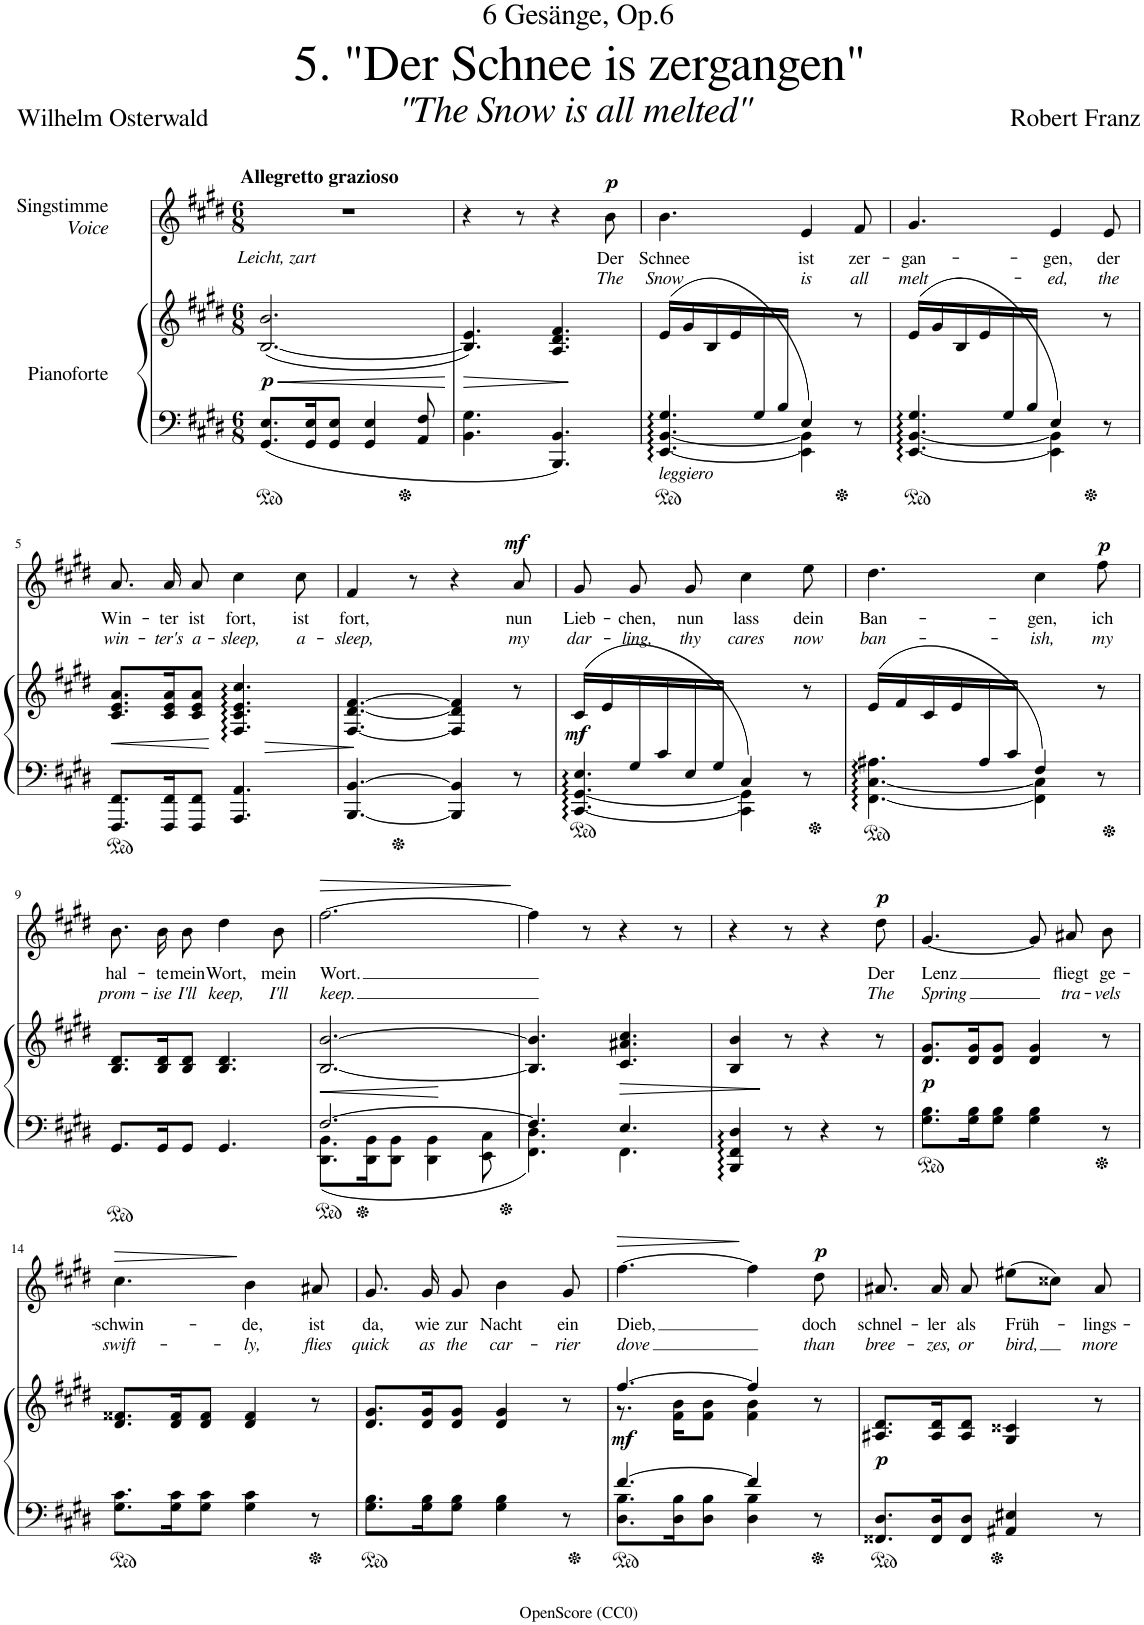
**kern	**kern	**dynam	**kern	**text	**text	**dynam
*part2	*part2	*part2	*part1	*part1	*part1	*part1
*staff3	*staff2	*staff2/3	*staff1	*staff1	*staff1	*staff1
*I"Pianoforte	*	*	*I"Singstimme Voice	*	*	*
*I'Pno	*	*	*	*	*	*
*clefF4	*clefG2	*	*clefG2	*	*	*
*k[f#c#g#d#]	*k[f#c#g#d#]	*	*k[f#c#g#d#]	*	*	*
*M6/8	*M6/8	*	*M6/8	*	*	*
=1	=1	=1	=1	=1	=1	=1
!	!	!	!LO:TX:a:B:t=Allegretto grazioso	!	!	!
!	!	!	!LO:TX:b:i:t=Leicht, zart	!	!	!
!	!	!LO:HP:b	!	!	!	!
!	!	!LO:DY:n=1:b	!	!	!	!
8.GG#/ 8.E/L	([2.B/ 2.b/	< p	2.r	.	.	.
16GG#/ 16E/K	.	.	.	.	.	.
8GG#/ 8E/J	.	.	.	.	.	.
4GG#/ 4E/	.	.	.	.	.	.
8AA/ 8F#/	.	.	.	.	.	.
.	.	[	.	.	.	.
=2	=2	=2	=2	=2	=2	=2
!	!	!LO:HP:b	!	!	!	!
4.BB\ 4.G#\	4.B/] 4.e/)	>	4r	.	.	.
.	.	.	8r	.	.	.
4.BBB/ 4.BB/	4.A/ 4.d#/ 4.f#/	]	4r	.	.	.
!	!	!	!	!LO:LY:b	!LO:LY:b	!LO:DY:a
.	.	.	8b\	Der	The	p
=3	=3	=3	=3	=3	=3	=3
*^	*	*	*	*	*	*
!LO:TX:b:i:t=leggiero	!	!	!	!	!	!	!
!	!	!	!	!	!LO:LY:b	!LO:LY:b	!
4ryy	[4.EE/ [<4.BB/ 4.G#/	(16e/LL	.	4.b\	Schnee	Snow	.
.	.	16g#/	.	.	.	.	.
.	.	16B/	.	.	.	.	.
.	.	16e/	.	.	.	.	.
16G#/	.	4.ryy	.	.	.	.	.
16B/JJ	.	.	.	.	.	.	.
!	!	!	!	!	!LO:LY:b	!LO:LY:b	!
4E/)	4EE\] 4BB\]	.	.	4e/	ist	is	.
!	!	!	!	!	!LO:LY:b	!LO:LY:b	!
8ryy	8r	8r	.	8f#/	zer-	all	.
=4	=4	=4	=4	=4	=4	=4	=4
!	!	!	!	!	!LO:LY:b	!LO:LY:b	!
4ryy	[4.EE/ [<4.BB/ 4.G#/	(16e/LL	.	4.g#/	-gan-	melt-	.
.	.	16g#/	.	.	.	.	.
.	.	16B/	.	.	.	.	.
.	.	16e/	.	.	.	.	.
16G#/	.	4.ryy	.	.	.	.	.
16B/JJ	.	.	.	.	.	.	.
!	!	!	!	!	!LO:LY:b	!LO:LY:b	!
4E/)	4EE\] 4BB\]	.	.	4e/	-gen,	-ed,	.
!	!	!	!	!	!LO:LY:b	!LO:LY:b	!
8ryy	8r	8r	.	8e/	der	the	.
!!LO:LB:g=z
=5	=5	=5	=5	=5	=5	=5	=5
!	!	!	!LO:HP:b	!	!LO:LY:b	!LO:LY:b	!
*v	*v	*^	*	*	*	*	*
8.FFF#/ 8.FF#/L	8.c#/ 8.e/ 8.a/L	4ryy	<	8.a/	Win-	win-	.
!	!	!	!	!	!LO:LY:b	!LO:LY:b	!
16FFF#/ 16FF#/K	16c#/ 16e/ 16a/K	.	.	16a/	-ter	-ter's	.
!	!	!	!	!	!LO:LY:b	!LO:LY:b	!
8FFF#/ 8FF#/J	8c#/ 8e/ 8a/J	8ryy	.	8a/	ist	a-	.
!	!	!	!	!	!LO:LY:b	!LO:LY:b	!
4.AAA/ 4.AA/	4.F#/ 4.c#/ 4.e/ 4.cc#/	8ryy	[	4cc#\	fort,	-sleep,	.
!	!	!	!LO:HP:b	!	!	!	!
.	.	8ryy	>	.	.	.	.
!	!	!	!	!	!LO:LY:b	!LO:LY:b	!
.	.	8ryy	.	8cc#\	ist	a-	.
=6	=6	=6	=6	=6	=6	=6	=6
!	!	!	!	!	!LO:LY:b	!LO:LY:b	!
*	*v	*v	*	*	*	*	*
[4.BBB/ [4.BB/	[4.F#/ [4.d#/ [4.f#/	.	4f#/	fort,	-sleep,	.
.	.	.	8r	.	.	.
4BBB/] 4BB/]	4F#/] 4d#/] 4f#/]	.	4r	.	.	.
!	!	!	!	!LO:LY:b	!LO:LY:b	!LO:DY:a
8r	8r	.	8a/	nun	my	mf
=7	=7	=7	=7	=7	=7	=7
*^	*	*	*	*	*	*
!	!	!	!LO:DY:b	!	!LO:LY:b	!LO:LY:b	!
8ryy	[4.CC#/ [<4.GG#/ 4.E/	(16c#/LL	mf	8g#/	Lieb-	dar-	.
.	.	16e/	.	.	.	.	.
!	!	!	!	!	!LO:LY:b	!LO:LY:b	!
16G#/	.	2ryy	.	8g#/	-chen,	-ling,	.
16c#/	.	.	.	.	.	.	.
!	!	!	!	!	!LO:LY:b	!LO:LY:b	!
16E/	.	.	.	8g#/	nun	thy	.
16G#/JJ	.	.	.	.	.	.	.
!	!	!	!	!	!LO:LY:b	!LO:LY:b	!
4C#/)	4CC#\] 4GG#\]	.	.	4cc#\	lass	cares	.
!	!	!	!	!	!LO:LY:b	!LO:LY:b	!
8ryy	8r	8r	.	8ee\	dein	now	.
=8	=8	=8	=8	=8	=8	=8	=8
!	!	!	!	!	!LO:LY:b	!LO:LY:b	!
4ryy	[4.FF#\ [<4.C#\ 4.A#X\	(16e/LL	.	4.dd#\	Ban-	ban-	.
.	.	16f#/	.	.	.	.	.
.	.	16c#/	.	.	.	.	.
.	.	16e/	.	.	.	.	.
16A#/	.	4.ryy	.	.	.	.	.
16c#/JJ	.	.	.	.	.	.	.
!	!	!	!	!	!LO:LY:b	!LO:LY:b	!
4F#/)	4FF#\] 4C#\]	.	.	4cc#\	-gen,	-ish,	.
!	!	!	!	!	!LO:LY:b	!LO:LY:b	!LO:DY:a
8ryy	8r	8r	.	8ff#\	ich	my	p
!!LO:LB:g=z
=9	=9	=9	=9	=9	=9	=9	=9
!	!	!	!	!	!LO:LY:b	!LO:LY:b	!
*v	*v	*	*	*	*	*	*
8.GG#/L	8.B/ 8.d#/L	.	8.b\	hal-	prom-	.
!	!	!	!	!LO:LY:b	!LO:LY:b	!
16GG#/K	16B/ 16d#/K	.	16b\	-te	-ise	.
!	!	!	!	!LO:LY:b	!LO:LY:b	!
8GG#/J	8B/ 8d#/J	.	8b\	mein	I'll	.
!	!	!	!	!LO:LY:b	!LO:LY:b	!
4.GG#/	4.B/ 4.d#/	.	4dd#\	Wort,	keep,	.
!	!	!	!	!LO:LY:b	!LO:LY:b	!
.	.	.	8b\	mein	I'll	.
=10	=10	=10	=10	=10	=10	=10
*^	*	*	*	*	*	*
!	!	!	!LO:HP:b	!	!LO:LY:b	!LO:LY:b	!LO:HP:b
*	*	*^	*	*	*	*	*
[2.F#/	8.DD#\ 8.BB\L	[2.B/ [2.b/	4ryy	<	[2.ff#\	Wort.	keep.	>
.	16DD#\ 16BB\K	.	.	.	.	.	.	.
.	8DD#\ 8BB\J	.	8ryy	.	.	.	.	.
.	4DD#\ 4BB\	.	8ryy	.	.	.	.	.
.	.	.	8ryy	]	.	.	.	.
.	8EE\ 8C#\	.	8ryy	.	.	.	.	.
*v	*v	*	*	*	*	*	*	*
*	*v	*v	*	*	*	*	*
.	.	.	.	.	.	]
=11	=11	=11	=11	=11	=11	=11
*^	*	*	*	*	*	*
4.F#/]	4.FF#\ 4.D#\	4.B/] 4.b/]	.	4ff#\]	.	.	.
.	.	.	.	8r	.	.	.
4.E/	4.FF#\	4.c#/ 4.a#X/ 4.cc#/	.	4r	.	.	.
.	.	.	.	8r	.	.	.
*v	*v	*	*	*	*	*	*
=12	=12	=12	=12	=12	=12	=12
4BBB/ 4FF#/ 4D#/	4B/ 4b/	.	4r	.	.	.
8r	8r	[	8r	.	.	.
4r	4r	.	4r	.	.	.
!	!	!	!	!LO:LY:b	!LO:LY:b	!LO:DY:a
8r	8r	.	8dd#\	Der	The	p
=13	=13	=13	=13	=13	=13	=13
!	!	!LO:DY:b	!	!LO:LY:b	!LO:LY:b	!
8.G#\ 8.B\L	8.d#/ 8.g#/L	p	[4.g#/	Lenz	Spring	.
16G#\ 16B\K	16d#/ 16g#/K	.	.	.	.	.
8G#\ 8B\J	8d#/ 8g#/J	.	.	.	.	.
4G#\ 4B\	4d#/ 4g#/	.	8g#/]	.	.	.
!	!	!	!	!LO:LY:b	!LO:LY:b	!
.	.	.	8a#X/	fliegt	tra-	.
!	!	!	!	!LO:LY:b	!LO:LY:b	!
8r	8r	.	8b\	ge-	-vels	.
!!LO:LB:g=z
=14	=14	=14	=14	=14	=14	=14
!	!	!	!	!LO:LY:b	!LO:LY:b	!LO:HP:b
8.G#\ 8.c#\L	8.d#/ 8.f##X/L	.	4.cc#\	-schwin-	swift-	>
16G#\ 16c#\K	16d#/ 16f##/K	.	.	.	.	.
8G#\ 8c#\J	8d#/ 8f##/J	.	.	.	.	.
!	!	!	!	!LO:LY:b	!LO:LY:b	!
4G#\ 4c#\	4d#/ 4f##/	.	4b\	-de,	-ly,	]
!	!	!	!	!LO:LY:b	!LO:LY:b	!
8r	8r	.	8a#X/	ist	flies	.
=15	=15	=15	=15	=15	=15	=15
!	!	!	!	!LO:LY:b	!LO:LY:b	!
8.G#\ 8.B\L	8.d#/ 8.g#/L	.	8.g#/	da,	quick	.
!	!	!	!	!LO:LY:b	!LO:LY:b	!
16G#\ 16B\K	16d#/ 16g#/K	.	16g#/	wie	as	.
!	!	!	!	!LO:LY:b	!LO:LY:b	!
8G#\ 8B\J	8d#/ 8g#/J	.	8g#/	zur	the	.
!	!	!	!	!LO:LY:b	!LO:LY:b	!
4G#\ 4B\	4d#/ 4g#/	.	4b\	Nacht	car-	.
!	!	!	!	!LO:LY:b	!LO:LY:b	!
8r	8r	.	8g#/	ein	-rier	.
=16	=16	=16	=16	=16	=16	=16
*^	*^	*	*	*	*	*
!	!	!	!	!LO:DY:b	!	!LO:LY:b	!LO:LY:b	!LO:HP:b
[4.f#/	8.D#\ 8.B\L	[4.ff#/	8.r	mf	[4.ff#\	Dieb,	dove	>
.	16D#\ 16B\K	.	16f#\ 16b\KL	.	.	.	.	.
.	8D#\ 8B\J	.	8f#\ 8b\J	.	.	.	.	.
4f#/]	4D#\ 4B\	4ff#/]	4f#\ 4b\	.	4ff#\]	.	.	]
!	!	!	!	!	!	!LO:LY:b	!LO:LY:b	!LO:DY:a
8r	8ryy	8r	8ryy	.	8dd#\	doch	than	p
=17	=17	=17	=17	=17	=17	=17	=17	=17
!	!	!	!	!LO:DY:b	!	!LO:LY:b	!LO:LY:b	!
*v	*v	*	*	*	*	*	*	*
*	*v	*v	*	*	*	*	*
8.FF##X/ 8.D#/L	8.A#X/ 8.d#/L	p	8.a#X/	schnel-	bree-	.
!	!	!	!	!LO:LY:b	!LO:LY:b	!
16FF##/ 16D#/K	16A#/ 16d#/K	.	16a#/	-ler	-zes,	.
!	!	!	!	!LO:LY:b	!LO:LY:b	!
8FF##/ 8D#/J	8A#/ 8d#/J	.	8a#/	als	or	.
!	!	!	!	!LO:LY:b	!LO:LY:b	!
4AA#X/ 4E#X/	4G#/ 4c##X/	.	(8ee#X\L	Früh-	bird,	.
.	.	.	8cc##X\J)	.	.	.
!	!	!	!	!LO:LY:b	!LO:LY:b	!
8r	8r	.	8a#/	-lings-	more	.
=	=	=	=	=	=	=
*-	*-	*-	*-	*-	*-	*-
